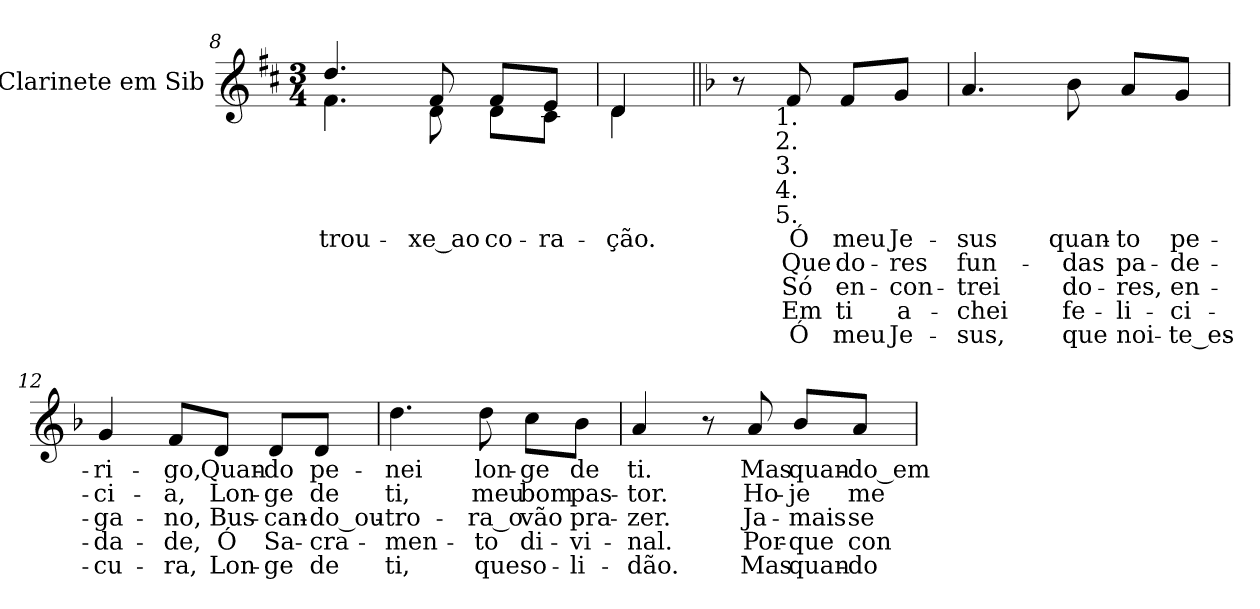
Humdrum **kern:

**kern	**text	**text	**text	**text	**text
*part1	*part1	*part1	*part1	*part1	*part1
*staff1	*staff1	*staff1	*staff1	*staff1	*staff1
*I"Clarinete em Sib	*	*	*	*	*
*I'Cl.	*	*	*	*	*
*clefG2	*	*	*	*	*
*ITrd1c2	*	*	*	*	*
*k[]	*	*	*	*	*
*C:	*	*	*	*	*
*M3/4	*	*	*	*	*
=8	=8	=8	=8	=8	=8
!	!LO:LY:b:color=#000000	!	!	!	!
*^	*	*	*	*	*
4.cci/	4.ei\	trou-	.	.	.	.
!	!	!LO:LY:b:color=#000000	!	!	!	!
8ei/	8ci\	-xe_ao	.	.	.	.
!	!	!LO:LY:b:color=#000000	!	!	!	!
8ei/L	8ci\L	co-	.	.	.	.
!	!	!LO:LY:b:color=#000000	!	!	!	!
8di/J	8Bi\J	-ra-	.	.	.	.
=9	=9	=9	=9	=9	=9	=9
!	!	!LO:LY:b:color=#000000	!	!	!	!
4ci/	4ci\	-ção.	.	.	.	.
*v	*v	*	*	*	*	*
=10||	=10||	=10||	=10||	=10||	=10||
*k[b-e-a-]	*	*	*	*	*
*c:	*	*	*	*	*
8r	.	.	.	.	.
!LO:TX:b:cj:t=1.	!	!	!	!	!
!LO:TX:b:cj:t=2.	!	!	!	!	!
!LO:TX:b:cj:t=3.	!	!	!	!	!
!LO:TX:b:cj:t=4.	!	!	!	!	!
!LO:TX:b:cj:t=5.	!	!	!	!	!
!	!LO:LY:b:color=#000000	!LO:LY:b:color=#000000	!LO:LY:b:color=#000000	!LO:LY:b:color=#000000	!LO:LY:b:color=#000000
8e-i/	Ó	Que	Só	Em	Ó
!	!LO:LY:b:color=#000000	!LO:LY:b:color=#000000	!LO:LY:b:color=#000000	!LO:LY:b:color=#000000	!LO:LY:b:color=#000000
8e-i/L	meu	do-	en-	ti	meu
!	!LO:LY:b:color=#000000	!LO:LY:b:color=#000000	!LO:LY:b:color=#000000	!LO:LY:b:color=#000000	!LO:LY:b:color=#000000
8fi/J	Je-	-res	-con-	a-	Je-
=11	=11	=11	=11	=11	=11
!	!LO:LY:b:color=#000000	!LO:LY:b:color=#000000	!LO:LY:b:color=#000000	!LO:LY:b:color=#000000	!LO:LY:b:color=#000000
4.gi/	-sus	fun-	-trei	-chei	-sus,
!	!LO:LY:b:color=#000000	!LO:LY:b:color=#000000	!LO:LY:b:color=#000000	!LO:LY:b:color=#000000	!LO:LY:b:color=#000000
8a-i\	quan-	-das	do-	fe-	que
!	!LO:LY:b:color=#000000	!LO:LY:b:color=#000000	!LO:LY:b:color=#000000	!LO:LY:b:color=#000000	!LO:LY:b:color=#000000
8gi/L	-to	pa-	-res,	-li-	noi-
!	!LO:LY:b:color=#000000	!LO:LY:b:color=#000000	!LO:LY:b:color=#000000	!LO:LY:b:color=#000000	!LO:LY:b:color=#000000
8fi/J	pe-	-de-	en-	-ci-	-te_es-
!!LO:LB:g=z
=12	=12	=12	=12	=12	=12
!	!LO:LY:b:color=#000000	!LO:LY:b:color=#000000	!LO:LY:b:color=#000000	!LO:LY:b:color=#000000	!LO:LY:b:color=#000000
4fi/	-ri-	-ci-	-ga-	-da-	-cu-
!	!LO:LY:b:color=#000000	!LO:LY:b:color=#000000	!LO:LY:b:color=#000000	!LO:LY:b:color=#000000	!LO:LY:b:color=#000000
8e-i/L	-go,	-a,	-no,	-de,	-ra,
!	!LO:LY:b:color=#000000	!LO:LY:b:color=#000000	!LO:LY:b:color=#000000	!LO:LY:b:color=#000000	!LO:LY:b:color=#000000
8ci/J	Quan-	Lon-	Bus-	Ó	Lon-
!	!LO:LY:b:color=#000000	!LO:LY:b:color=#000000	!LO:LY:b:color=#000000	!LO:LY:b:color=#000000	!LO:LY:b:color=#000000
8ci/L	-do	-ge	-can-	Sa-	-ge
!	!LO:LY:b:color=#000000	!LO:LY:b:color=#000000	!LO:LY:b:color=#000000	!LO:LY:b:color=#000000	!LO:LY:b:color=#000000
8ci/J	pe-	de	-do_ou-	-cra-	de
=13	=13	=13	=13	=13	=13
!	!LO:LY:b:color=#000000	!LO:LY:b:color=#000000	!LO:LY:b:color=#000000	!LO:LY:b:color=#000000	!LO:LY:b:color=#000000
4.cci\	-nei	ti,	-tro-	-men-	ti,
!	!LO:LY:b:color=#000000	!LO:LY:b:color=#000000	!LO:LY:b:color=#000000	!LO:LY:b:color=#000000	!LO:LY:b:color=#000000
8cci\	lon-	meu	-ra_o	-to	que
!	!LO:LY:b:color=#000000	!LO:LY:b:color=#000000	!LO:LY:b:color=#000000	!LO:LY:b:color=#000000	!LO:LY:b:color=#000000
8b-i\L	-ge	bom	vão	di-	so-
!	!LO:LY:b:color=#000000	!LO:LY:b:color=#000000	!LO:LY:b:color=#000000	!LO:LY:b:color=#000000	!LO:LY:b:color=#000000
8a-i\J	de	pas-	pra-	-vi-	-li-
=14	=14	=14	=14	=14	=14
!	!LO:LY:b:color=#000000	!LO:LY:b:color=#000000	!LO:LY:b:color=#000000	!LO:LY:b:color=#000000	!LO:LY:b:color=#000000
4gi/	ti.	-tor.	-zer.	-nal.	-dão.
8r	.	.	.	.	.
!	!LO:LY:b:color=#000000	!LO:LY:b:color=#000000	!LO:LY:b:color=#000000	!LO:LY:b:color=#000000	!LO:LY:b:color=#000000
8gi/	Mas	Ho-	Ja-	Por-	Mas
!	!LO:LY:b:color=#000000	!LO:LY:b:color=#000000	!LO:LY:b:color=#000000	!LO:LY:b:color=#000000	!LO:LY:b:color=#000000
8a-i/L	quan-	-je	-mais	-que	quan-
!	!LO:LY:b:color=#000000	!LO:LY:b:color=#000000	!LO:LY:b:color=#000000	!LO:LY:b:color=#000000	!LO:LY:b:color=#000000
8gi/J	-do_em	me	se	con-	-do
=	=	=	=	=	=
*-	*-	*-	*-	*-	*-
